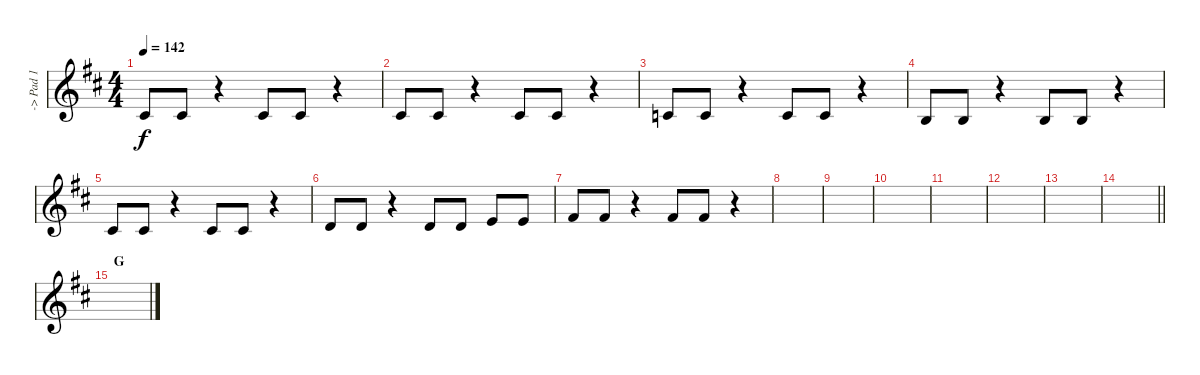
\track ("-> Pad 1" "-> Pad 1") {instrument pad3polysynth}
\staff {score}
\tuning (E4 B3 G3 D3 A2 E2) {hide}
\ts (4 4)
\tempo 142
\clef g2
\ks d
2.2.8{dy f} 2.2.8 r.4 2.2.8 2.2.8 r.4 |
2.2.8 2.2.8 r.4 2.2.8 2.2.8 r.4 |
1.2.8 1.2.8 r.4 1.2.8 1.2.8 r.4 |
0.2.8 0.2.8 r.4 0.2.8 0.2.8 r.4 |
2.2.8 2.2.8 r.4 2.2.8 2.2.8 r.4 |
3.2.8 3.2.8 r.4 3.2.8 3.2.8 0.1.8 0.1.8 |
2.1.8 2.1.8 r.4 2.1.8 2.1.8 r.4 |
|
|
|
|
|
|
\barLineRight lightlight
|
\section ("" "G")
